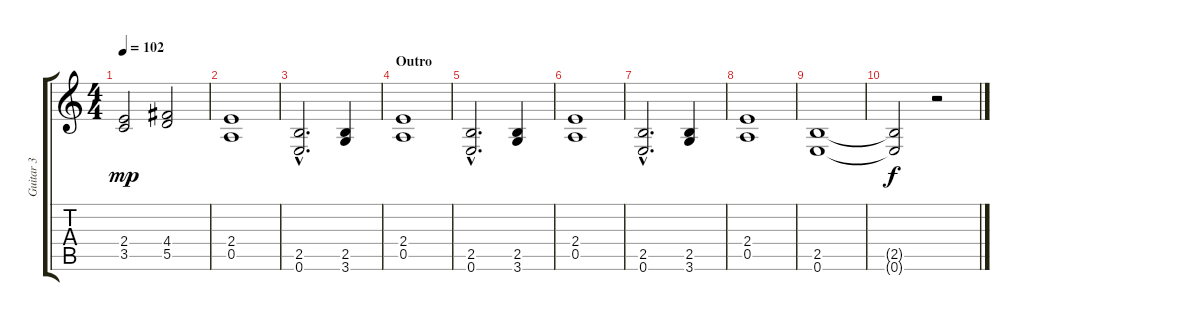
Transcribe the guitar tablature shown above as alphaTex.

\track ("Guitar 3" "Guitar 3") {instrument acousticguitarnylon}
\staff {score tabs}
\tuning (E4 B3 G3 D3 A2 E2) {hide}
\ts (4 4)
\tempo 102
\clef g2
\ks c
(2.4 3.5).2{dy mp} (4.4 5.5).2 |
(2.4 0.5).1 |
(2.5{hac} 0.6{hac}).2{d} (2.5 3.6).4 |
\section ("" "Outro")
(2.4 0.5).1 |
(2.5{hac} 0.6{hac}).2{d} (2.5 3.6).4 |
(2.4 0.5).1 |
(2.5{hac} 0.6{hac}).2{d} (2.5 3.6).4 |
(2.4 0.5).1 |
(2.5 0.6).1{volume 0} |
(2.5{t} 0.6{t}).2{dy f} r.2
